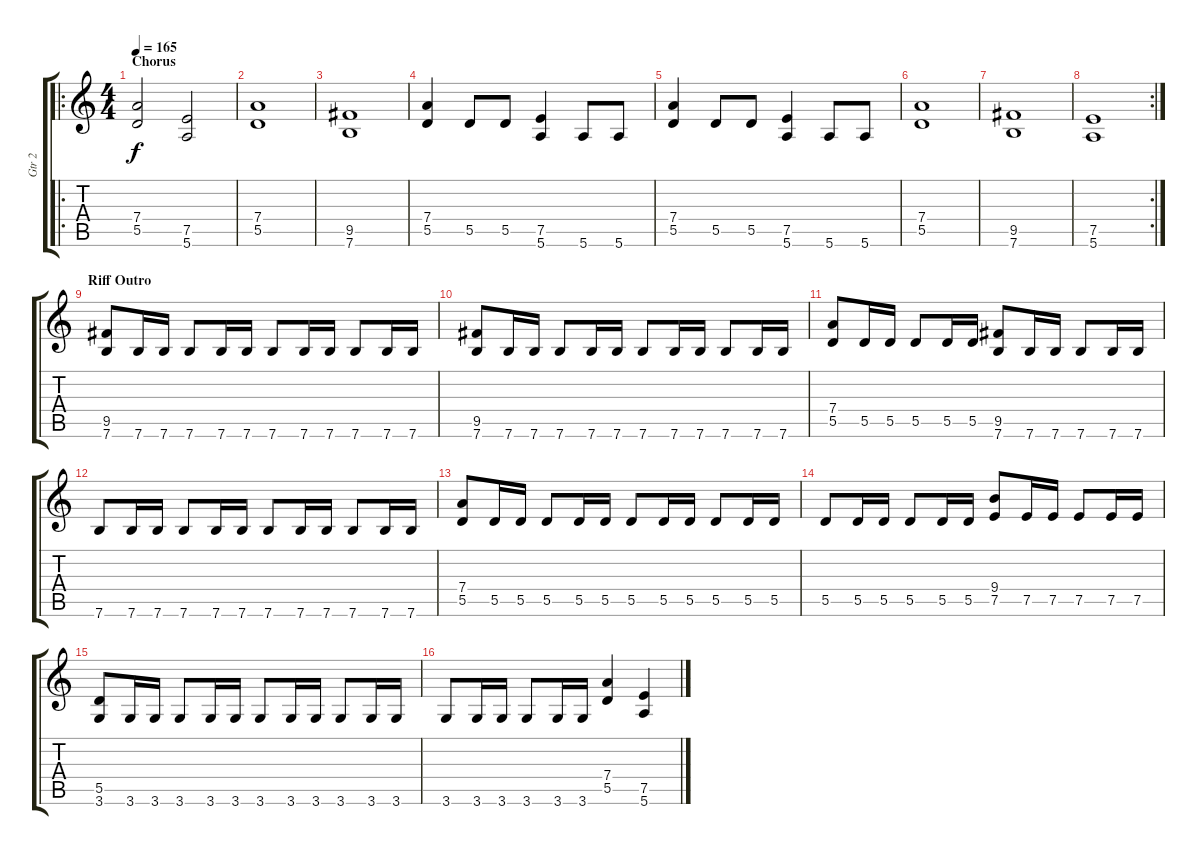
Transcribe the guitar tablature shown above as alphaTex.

\track ("Gtr 2" "Gtr 2") {instrument distortionguitar}
\staff {score tabs}
\tuning (E4 B3 G3 D3 A2 E2) {hide}
\ro
\ts (4 4)
\section ("" "Chorus")
\tempo 165
\clef g2
\ks c
(7.4 5.5).2{dy f} (7.5 5.6).2 |
(7.4 5.5).1 |
(9.5 7.6).1 |
(7.4 5.5).4 5.5.8 5.5.8 (7.5 5.6).4 5.6.8 5.6.8 |
(7.4 5.5).4 5.5.8 5.5.8 (7.5 5.6).4 5.6.8 5.6.8 |
(7.4 5.5).1 |
(9.5 7.6).1 |
\rc 2
(7.5 5.6).1 |
\section ("" "Riff Outro")
(9.5 7.6).8 7.6.16 7.6.16 7.6.8 7.6.16 7.6.16 7.6.8 7.6.16 7.6.16 7.6.8 7.6.16 7.6.16 |
(9.5 7.6).8 7.6.16 7.6.16 7.6.8 7.6.16 7.6.16 7.6.8 7.6.16 7.6.16 7.6.8 7.6.16 7.6.16 |
(7.4 5.5).8 5.5.16 5.5.16 5.5.8 5.5.16 5.5.16 (9.5 7.6).8 7.6.16 7.6.16 7.6.8 7.6.16 7.6.16 |
7.6.8 7.6.16 7.6.16 7.6.8 7.6.16 7.6.16 7.6.8 7.6.16 7.6.16 7.6.8 7.6.16 7.6.16 |
(7.4 5.5).8 5.5.16 5.5.16 5.5.8 5.5.16 5.5.16 5.5.8 5.5.16 5.5.16 5.5.8 5.5.16 5.5.16 |
5.5.8 5.5.16 5.5.16 5.5.8 5.5.16 5.5.16 (9.4 7.5).8 7.5.16 7.5.16 7.5.8 7.5.16 7.5.16 |
(5.5 3.6).8 3.6.16 3.6.16 3.6.8 3.6.16 3.6.16 3.6.8 3.6.16 3.6.16 3.6.8 3.6.16 3.6.16 |
3.6.8 3.6.16 3.6.16 3.6.8 3.6.16 3.6.16 (7.4 5.5).4 (7.5 5.6).4
